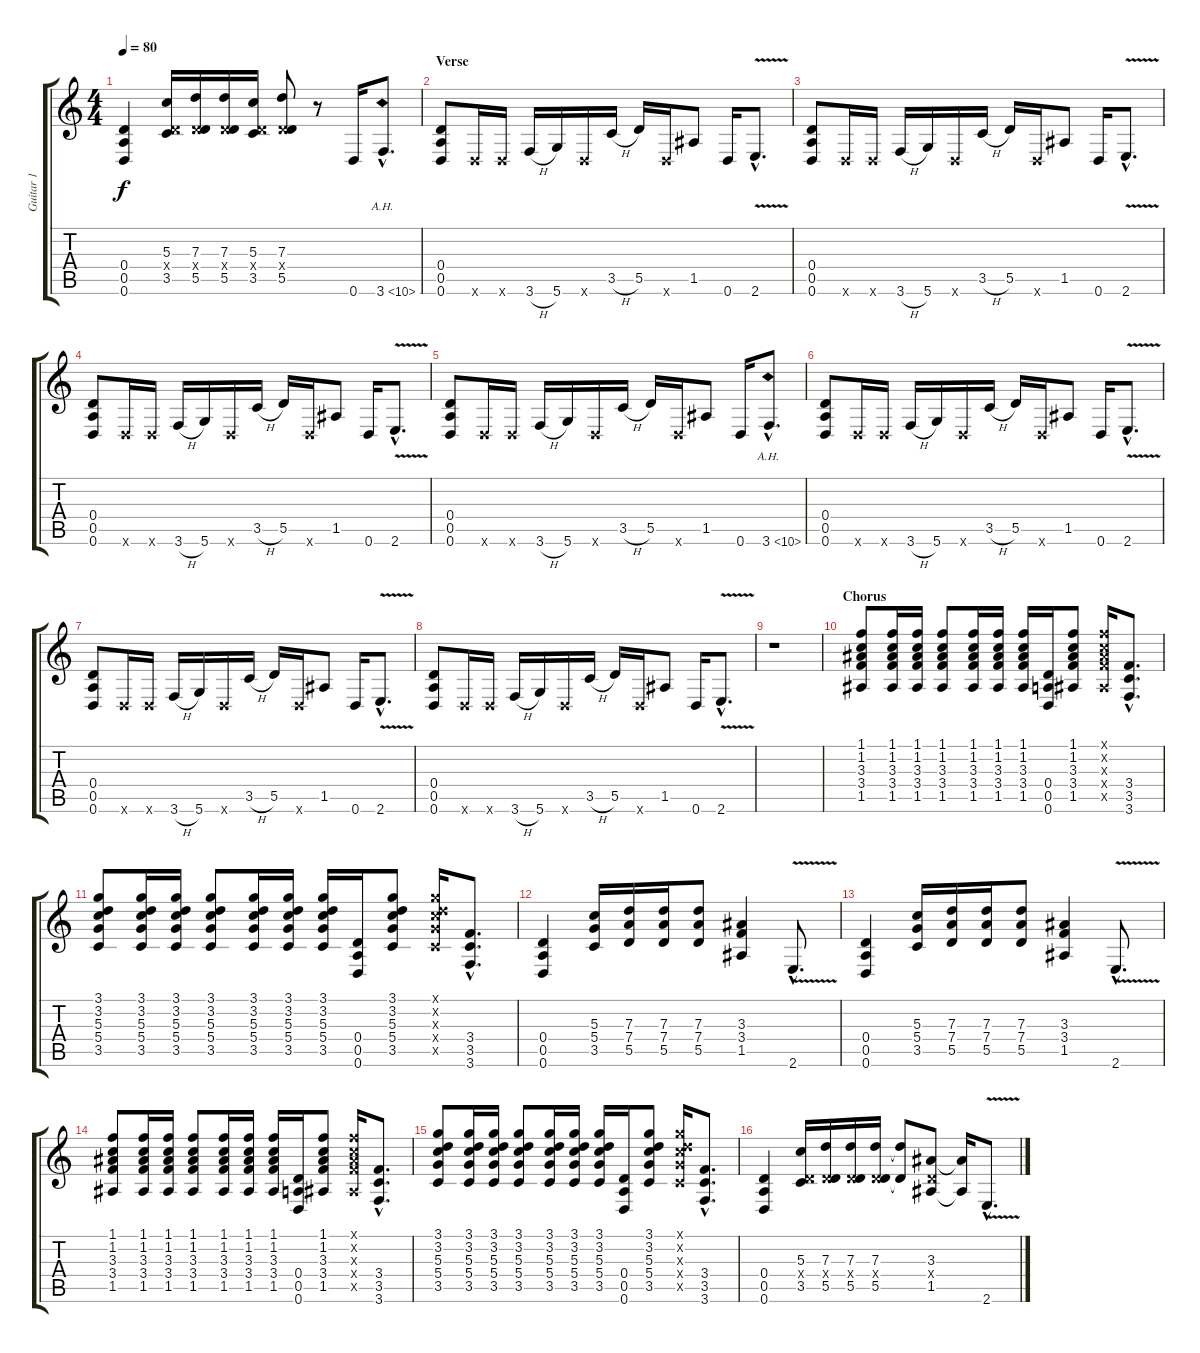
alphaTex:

\track ("Guitar 1" "Guitar 1") {instrument distortionguitar}
\staff {score tabs}
\tuning (E4 B3 G3 D3 A2 D2) {hide}
\ts (4 4)
\tempo 80
\clef g2
\ks c
(0.4 0.5 0.6).4{dy f} (5.3 0.4{x} 3.5).16 (7.3 0.4{x} 5.5).16 (7.3 0.4{x} 5.5).16 (5.3 0.4{x} 3.5).16 (7.3 0.4{x} 5.5).8 r.8 0.6.16 3.6{ah 7 hac}.8{d} |
\section ("" "Verse")
(0.4 0.5 0.6).8 0.6{x}.16 0.6{x}.16 3.6{h}.16 5.6.16 0.6{x}.16 3.5{h}.16 5.5.16 0.6{x}.16 1.5.8 0.6.16 2.6{v hac}.8{d} |
(0.4 0.5 0.6).8 0.6{x}.16 0.6{x}.16 3.6{h}.16 5.6.16 0.6{x}.16 3.5{h}.16 5.5.16 0.6{x}.16 1.5.8 0.6.16 2.6{v hac}.8{d} |
(0.4 0.5 0.6).8 0.6{x}.16 0.6{x}.16 3.6{h}.16 5.6.16 0.6{x}.16 3.5{h}.16 5.5.16 0.6{x}.16 1.5.8 0.6.16 2.6{v hac}.8{d} |
(0.4 0.5 0.6).8 0.6{x}.16 0.6{x}.16 3.6{h}.16 5.6.16 0.6{x}.16 3.5{h}.16 5.5.16 0.6{x}.16 1.5.8 0.6.16 3.6{ah 7 hac}.8{d} |
(0.4 0.5 0.6).8 0.6{x}.16 0.6{x}.16 3.6{h}.16 5.6.16 0.6{x}.16 3.5{h}.16 5.5.16 0.6{x}.16 1.5.8 0.6.16 2.6{v hac}.8{d} |
(0.4 0.5 0.6).8 0.6{x}.16 0.6{x}.16 3.6{h}.16 5.6.16 0.6{x}.16 3.5{h}.16 5.5.16 0.6{x}.16 1.5.8 0.6.16 2.6{v hac}.8{d} |
(0.4 0.5 0.6).8 0.6{x}.16 0.6{x}.16 3.6{h}.16 5.6.16 0.6{x}.16 3.5{h}.16 5.5.16 0.6{x}.16 1.5.8 0.6.16 2.6{v hac}.8{d} |
r.1 |
\section ("" "Chorus")
(1.1 1.2 3.3 3.4 1.5).8 (1.1 1.2 3.3 3.4 1.5).16 (1.1 1.2 3.3 3.4 1.5).16 (1.1 1.2 3.3 3.4 1.5).8 (1.1 1.2 3.3 3.4 1.5).16 (1.1 1.2 3.3 3.4 1.5).16 (1.1 1.2 3.3 3.4 1.5).16 (0.4 0.5 0.6).16 (1.1 1.2 3.3 3.4 1.5).8 (1.1{x} 1.2{x} 3.3{x} 3.4{x} 1.5{x}).16 (3.4{hac} 3.5{hac} 3.6{hac}).8{d} |
(3.1 3.2 5.3 5.4 3.5).8 (3.1 3.2 5.3 5.4 3.5).16 (3.1 3.2 5.3 5.4 3.5).16 (3.1 3.2 5.3 5.4 3.5).8 (3.1 3.2 5.3 5.4 3.5).16 (3.1 3.2 5.3 5.4 3.5).16 (3.1 3.2 5.3 5.4 3.5).16 (0.4 0.5 0.6).16 (3.1 3.2 5.3 5.4 3.5).8 (3.1{x} 3.2{x} 5.3{x} 5.4{x} 3.5{x}).16 (3.4{hac} 3.5{hac} 3.6{hac}).8{d} |
(0.4 0.5 0.6).4 (5.3 5.4 3.5).16 (7.3 7.4 5.5).16 (7.3 7.4 5.5).16 (7.3 7.4 5.5).8 (3.3 3.4 1.5).4 2.6{v hac}.8{d} |
(0.4 0.5 0.6).4 (5.3 5.4 3.5).16 (7.3 7.4 5.5).16 (7.3 7.4 5.5).16 (7.3 7.4 5.5).8 (3.3 3.4 1.5).4 2.6{v hac}.8{d} |
(1.1 1.2 3.3 3.4 1.5).8 (1.1 1.2 3.3 3.4 1.5).16 (1.1 1.2 3.3 3.4 1.5).16 (1.1 1.2 3.3 3.4 1.5).8 (1.1 1.2 3.3 3.4 1.5).16 (1.1 1.2 3.3 3.4 1.5).16 (1.1 1.2 3.3 3.4 1.5).16 (0.4 0.5 0.6).16 (1.1 1.2 3.3 3.4 1.5).8 (1.1{x} 1.2{x} 3.3{x} 3.4{x} 1.5{x}).16 (3.4{hac} 3.5{hac} 3.6{hac}).8{d} |
(3.1 3.2 5.3 5.4 3.5).8 (3.1 3.2 5.3 5.4 3.5).16 (3.1 3.2 5.3 5.4 3.5).16 (3.1 3.2 5.3 5.4 3.5).8 (3.1 3.2 5.3 5.4 3.5).16 (3.1 3.2 5.3 5.4 3.5).16 (3.1 3.2 5.3 5.4 3.5).16 (0.4 0.5 0.6).16 (3.1 3.2 5.3 5.4 3.5).8 (3.1{x} 3.2{x} 5.3{x} 5.4{x} 3.5{x}).16 (3.4{hac} 3.5{hac} 3.6{hac}).8{d} |
(0.4 0.5 0.6).4 (5.3 0.4{x} 3.5).16 (7.3 0.4{x} 5.5).16 (7.3 0.4{x} 5.5).16 (7.3 0.4{x} 5.5).16 (7.3{t} 5.5{t}).8 (3.3 0.4{x} 1.5).8 (3.3{t} 1.5{t}).16 2.6{v hac}.8{d}
